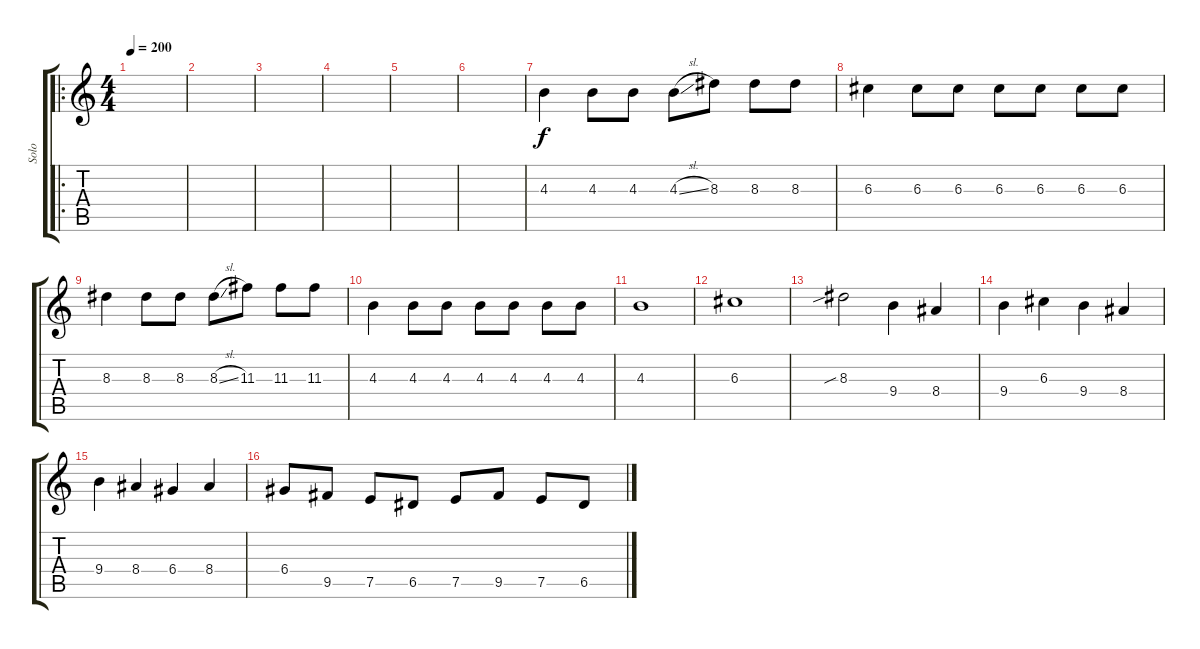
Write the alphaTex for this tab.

\track ("Solo" "Solo") {instrument distortionguitar}
\staff {score tabs}
\tuning (E4 B3 G3 D3 A2 E2) {hide}
\ro
\ts (4 4)
\tempo 200
\clef g2
\ks c
|
|
|
|
|
|
4.3.4 4.3.8 4.3.8 4.3{sl}.8 8.3.8 8.3.8 8.3.8 |
6.3.4 6.3.8 6.3.8 6.3.8 6.3.8 6.3.8 6.3.8 |
8.3.4 8.3.8 8.3.8 8.3{sl}.8 11.3.8 11.3.8 11.3.8 |
4.3.4 4.3.8 4.3.8 4.3.8 4.3.8 4.3.8 4.3.8 |
4.3.1 |
6.3.1 |
8.3{sib}.2 9.4.4 8.4.4 |
9.4.4 6.3.4 9.4.4 8.4.4 |
9.4.4 8.4.4 6.4.4 8.4.4 |
6.4.8 9.5.8 7.5.8 6.5.8 7.5.8 9.5.8 7.5.8 6.5.8
